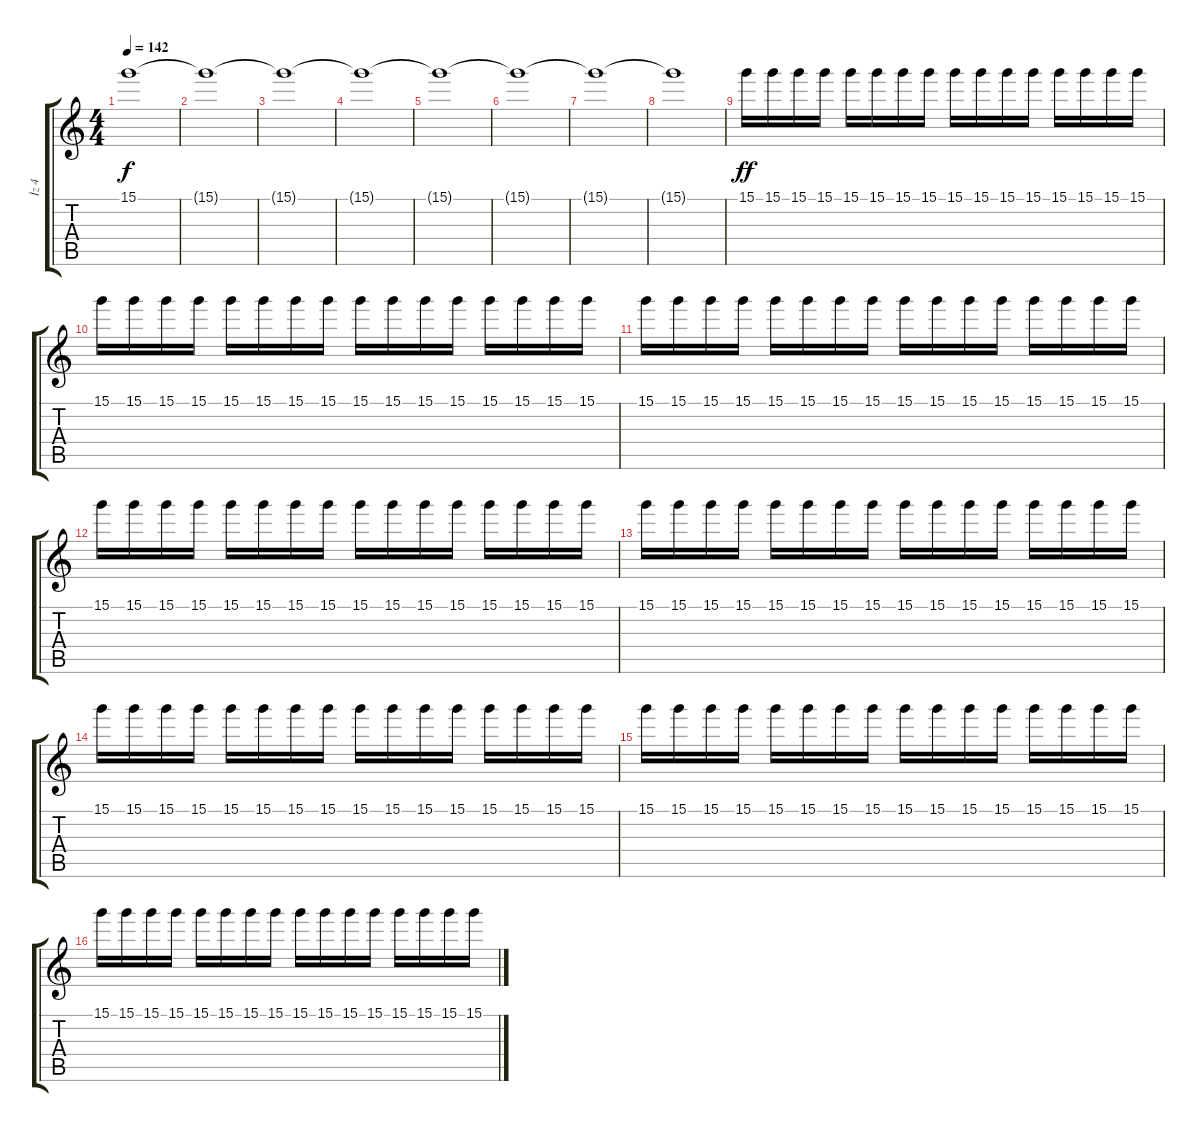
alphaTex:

\track ("İz 4" "İz 4") {instrument overdrivenguitar}
\staff {score tabs}
\tuning (E4 B3 G3 D3 A2 E2) {hide}
\ts (4 4)
\tempo 142
\clef g2
\ks c
15.1{t}.1{dy f} |
15.1{t}.1 |
15.1{t}.1 |
15.1{t}.1 |
15.1{t}.1 |
15.1{t}.1 |
15.1{t}.1 |
15.1{t}.1 |
15.1.16{dy ff volume 16} 15.1.16 15.1.16 15.1.16 15.1.16 15.1.16 15.1.16 15.1.16 15.1.16 15.1.16 15.1.16 15.1.16 15.1.16 15.1.16 15.1.16 15.1.16 |
15.1.16 15.1.16 15.1.16 15.1.16 15.1.16 15.1.16 15.1.16 15.1.16 15.1.16 15.1.16 15.1.16 15.1.16 15.1.16 15.1.16 15.1.16 15.1.16 |
15.1.16 15.1.16 15.1.16 15.1.16 15.1.16 15.1.16 15.1.16 15.1.16 15.1.16 15.1.16 15.1.16 15.1.16 15.1.16 15.1.16 15.1.16 15.1.16 |
15.1.16 15.1.16 15.1.16 15.1.16 15.1.16 15.1.16 15.1.16 15.1.16 15.1.16 15.1.16 15.1.16 15.1.16 15.1.16 15.1.16 15.1.16 15.1.16 |
15.1.16 15.1.16 15.1.16 15.1.16 15.1.16 15.1.16 15.1.16 15.1.16 15.1.16 15.1.16 15.1.16 15.1.16 15.1.16 15.1.16 15.1.16 15.1.16 |
15.1.16 15.1.16 15.1.16 15.1.16 15.1.16 15.1.16 15.1.16 15.1.16 15.1.16 15.1.16 15.1.16 15.1.16 15.1.16 15.1.16 15.1.16 15.1.16 |
15.1.16 15.1.16 15.1.16 15.1.16 15.1.16 15.1.16 15.1.16 15.1.16 15.1.16 15.1.16 15.1.16 15.1.16 15.1.16 15.1.16 15.1.16 15.1.16 |
15.1.16 15.1.16 15.1.16 15.1.16 15.1.16 15.1.16 15.1.16 15.1.16 15.1.16 15.1.16 15.1.16 15.1.16 15.1.16 15.1.16 15.1.16 15.1.16
